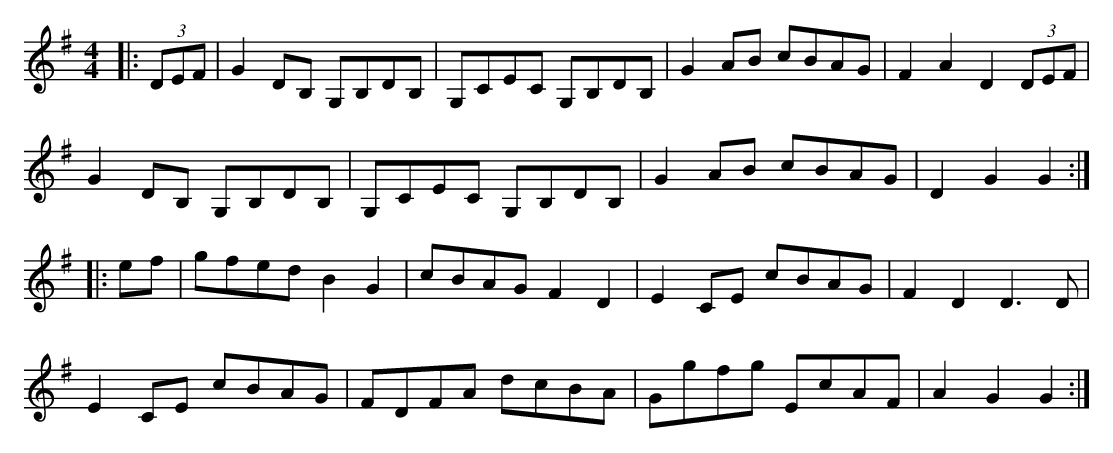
X:1
M:4/4
K:G
|:(3DEF|G2DB, G,B,DB,|G,CEC G,B,DB,|G2AB cBAG|F2A2 D2(3DEF|
G2DB, G,B,DB,|G,CEC G,B,DB,|G2AB cBAG|D2G2 G2:|
|:ef|gfed B2G2|cBAG F2D2|E2CE cBAG|F2D2 D3D|
E2CE cBAG|FDFA dcBA|Ggfg EcAF|A2G2 G2:|
